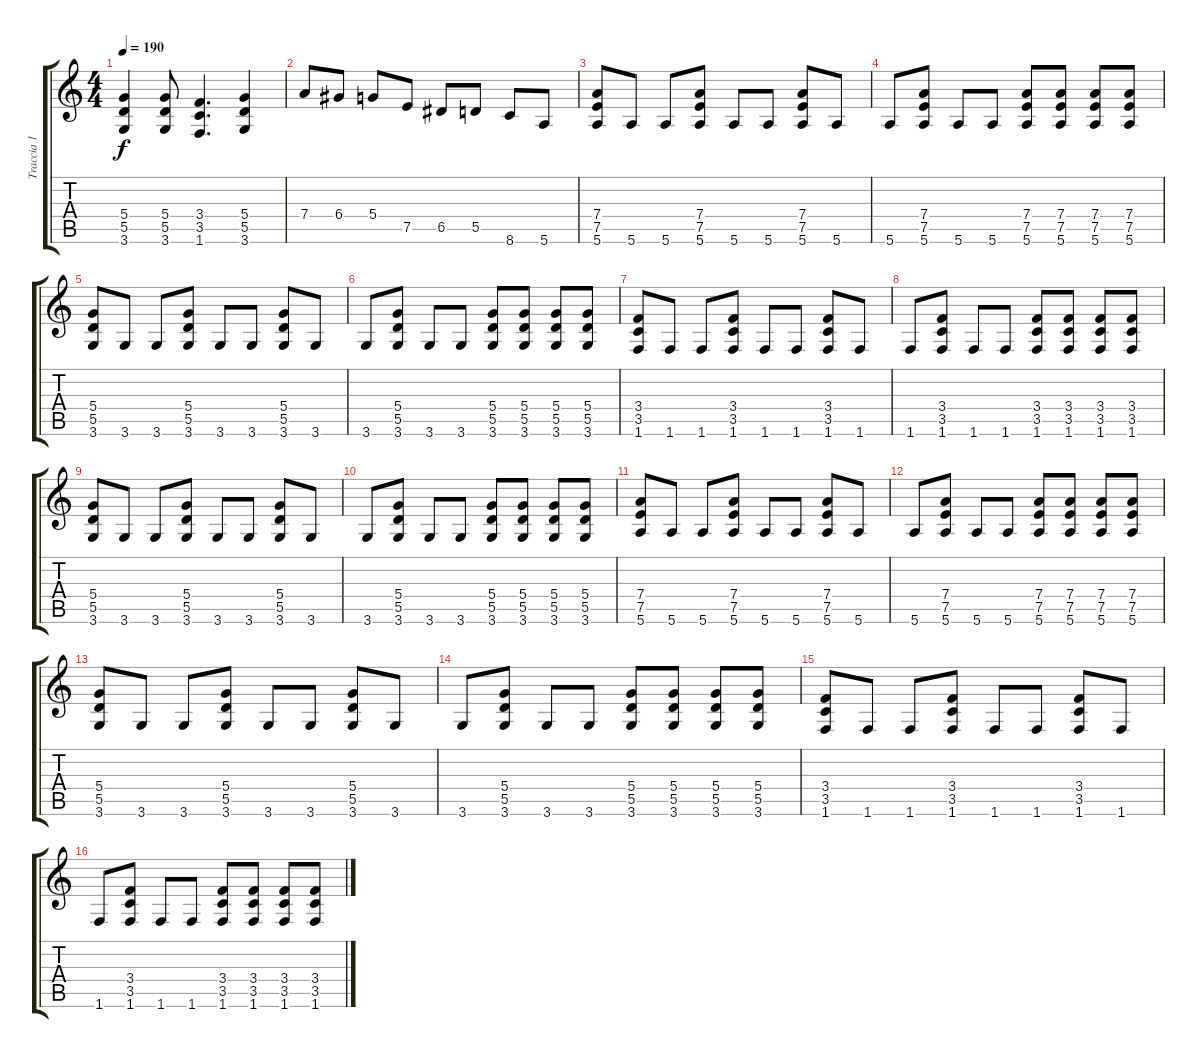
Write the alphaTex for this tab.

\track ("Traccia 1" "Traccia 1") {instrument distortionguitar}
\staff {score tabs}
\tuning (E4 B3 G3 D3 A2 E2) {hide}
\ts (4 4)
\tempo 190
\clef g2
\ks c
(5.4 5.5 3.6).4{dy f} (5.4 5.5 3.6).8 (3.4 3.5 1.6).4{d} (5.4 5.5 3.6).4 |
7.4.8 6.4.8 5.4.8 7.5.8 6.5.8 5.5.8 8.6.8 5.6.8 |
(7.4 7.5 5.6).8 5.6.8 5.6.8 (7.4 7.5 5.6).8 5.6.8 5.6.8 (7.4 7.5 5.6).8 5.6.8 |
5.6.8 (7.4 7.5 5.6).8 5.6.8 5.6.8 (7.4 7.5 5.6).8 (7.4 7.5 5.6).8 (7.4 7.5 5.6).8 (7.4 7.5 5.6).8 |
(5.4 5.5 3.6).8 3.6.8 3.6.8 (5.4 5.5 3.6).8 3.6.8 3.6.8 (5.4 5.5 3.6).8 3.6.8 |
3.6.8 (5.4 5.5 3.6).8 3.6.8 3.6.8 (5.4 5.5 3.6).8 (5.4 5.5 3.6).8 (5.4 5.5 3.6).8 (5.4 5.5 3.6).8 |
(3.4 3.5 1.6).8 1.6.8 1.6.8 (3.4 3.5 1.6).8 1.6.8 1.6.8 (3.4 3.5 1.6).8 1.6.8 |
1.6.8 (3.4 3.5 1.6).8 1.6.8 1.6.8 (3.4 3.5 1.6).8 (3.4 3.5 1.6).8 (3.4 3.5 1.6).8 (3.4 3.5 1.6).8 |
(5.4 5.5 3.6).8 3.6.8 3.6.8 (5.4 5.5 3.6).8 3.6.8 3.6.8 (5.4 5.5 3.6).8 3.6.8 |
3.6.8 (5.4 5.5 3.6).8 3.6.8 3.6.8 (5.4 5.5 3.6).8 (5.4 5.5 3.6).8 (5.4 5.5 3.6).8 (5.4 5.5 3.6).8 |
(7.4 7.5 5.6).8 5.6.8 5.6.8 (7.4 7.5 5.6).8 5.6.8 5.6.8 (7.4 7.5 5.6).8 5.6.8 |
5.6.8 (7.4 7.5 5.6).8 5.6.8 5.6.8 (7.4 7.5 5.6).8 (7.4 7.5 5.6).8 (7.4 7.5 5.6).8 (7.4 7.5 5.6).8 |
(5.4 5.5 3.6).8 3.6.8 3.6.8 (5.4 5.5 3.6).8 3.6.8 3.6.8 (5.4 5.5 3.6).8 3.6.8 |
3.6.8 (5.4 5.5 3.6).8 3.6.8 3.6.8 (5.4 5.5 3.6).8 (5.4 5.5 3.6).8 (5.4 5.5 3.6).8 (5.4 5.5 3.6).8 |
(3.4 3.5 1.6).8 1.6.8 1.6.8 (3.4 3.5 1.6).8 1.6.8 1.6.8 (3.4 3.5 1.6).8 1.6.8 |
1.6.8 (3.4 3.5 1.6).8 1.6.8 1.6.8 (3.4 3.5 1.6).8 (3.4 3.5 1.6).8 (3.4 3.5 1.6).8 (3.4 3.5 1.6).8
